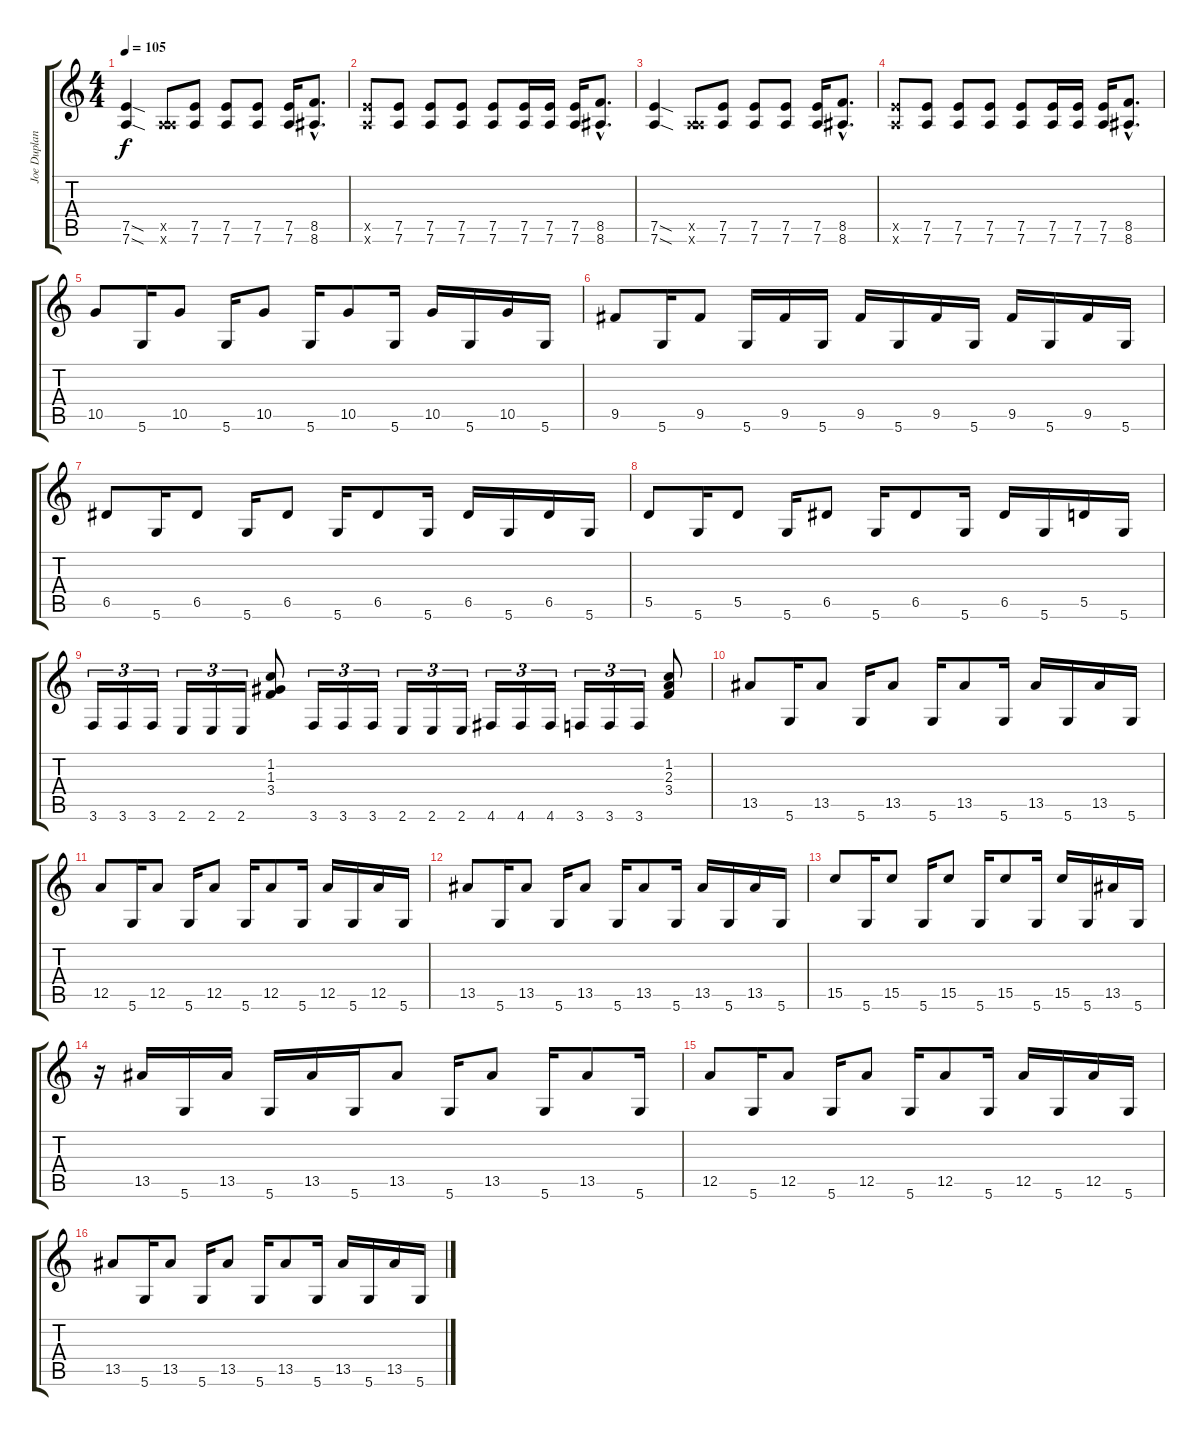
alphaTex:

\track ("Joe Duplantier" "Joe Duplan") {instrument distortionguitar}
\staff {score tabs}
\tuning (E4 B3 G3 D3 A2 D2) {hide}
\ts (4 4)
\tempo 105
\clef g2
\ks c
(7.5{sod} 7.6{sod}).4{dy f} (0.5{x} 7.6{x}).8 (7.5 7.6).8 (7.5 7.6).8 (7.5 7.6).8 (7.5 7.6).16 (8.5{hac} 8.6{hac}).8{d} |
(7.5{x} 7.6{x}).8 (7.5 7.6).8 (7.5 7.6).8 (7.5 7.6).8 (7.5 7.6).8 (7.5 7.6).16 (7.5 7.6).16 (7.5 7.6).16 (8.5{hac} 8.6{hac}).8{d} |
(7.5{sod} 7.6{sod}).4 (0.5{x} 7.6{x}).8 (7.5 7.6).8 (7.5 7.6).8 (7.5 7.6).8 (7.5 7.6).16 (8.5{hac} 8.6{hac}).8{d} |
(7.5{x} 7.6{x}).8 (7.5 7.6).8 (7.5 7.6).8 (7.5 7.6).8 (7.5 7.6).8 (7.5 7.6).16 (7.5 7.6).16 (7.5 7.6).16 (8.5{hac} 8.6{hac}).8{d} |
10.5.8 5.6.16 10.5.8 5.6.16 10.5.8 5.6.16 10.5.8 5.6.16 10.5.16 5.6.16 10.5.16 5.6.16 |
9.5.8 5.6.16 9.5.8 5.6.16 9.5.16 5.6.16 9.5.16 5.6.16 9.5.16 5.6.16 9.5.16 5.6.16 9.5.16 5.6.16 |
6.5.8 5.6.16 6.5.8 5.6.16 6.5.8 5.6.16 6.5.8 5.6.16 6.5.16 5.6.16 6.5.16 5.6.16 |
5.5.8 5.6.16 5.5.8 5.6.16 6.5.8 5.6.16 6.5.8 5.6.16 6.5.16 5.6.16 5.5.16 5.6.16 |
3.6.16{tu (3 2)} 3.6.16{tu (3 2)} 3.6.16{tu (3 2)} 2.6.16{tu (3 2)} 2.6.16{tu (3 2)} 2.6.16{tu (3 2)} (1.2 1.3 3.4).8 3.6.16{tu (3 2)} 3.6.16{tu (3 2)} 3.6.16{tu (3 2)} 2.6.16{tu (3 2)} 2.6.16{tu (3 2)} 2.6.16{tu (3 2)} 4.6.16{tu (3 2)} 4.6.16{tu (3 2)} 4.6.16{tu (3 2)} 3.6.16{tu (3 2)} 3.6.16{tu (3 2)} 3.6.16{tu (3 2)} (1.2 2.3 3.4).8 |
13.5.8 5.6.16 13.5.8 5.6.16 13.5.8 5.6.16 13.5.8 5.6.16 13.5.16 5.6.16 13.5.16 5.6.16 |
12.5.8 5.6.16 12.5.8 5.6.16 12.5.8 5.6.16 12.5.8 5.6.16 12.5.16 5.6.16 12.5.16 5.6.16 |
13.5.8 5.6.16 13.5.8 5.6.16 13.5.8 5.6.16 13.5.8 5.6.16 13.5.16 5.6.16 13.5.16 5.6.16 |
15.5.8 5.6.16 15.5.8 5.6.16 15.5.8 5.6.16 15.5.8 5.6.16 15.5.16 5.6.16 13.5.16 5.6.16 |
r.16 13.5.16 5.6.16 13.5.16 5.6.16 13.5.16 5.6.16 13.5.8 5.6.16 13.5.8 5.6.16 13.5.8 5.6.16 |
12.5.8 5.6.16 12.5.8 5.6.16 12.5.8 5.6.16 12.5.8 5.6.16 12.5.16 5.6.16 12.5.16 5.6.16 |
13.5.8 5.6.16 13.5.8 5.6.16 13.5.8 5.6.16 13.5.8 5.6.16 13.5.16 5.6.16 13.5.16 5.6.16
